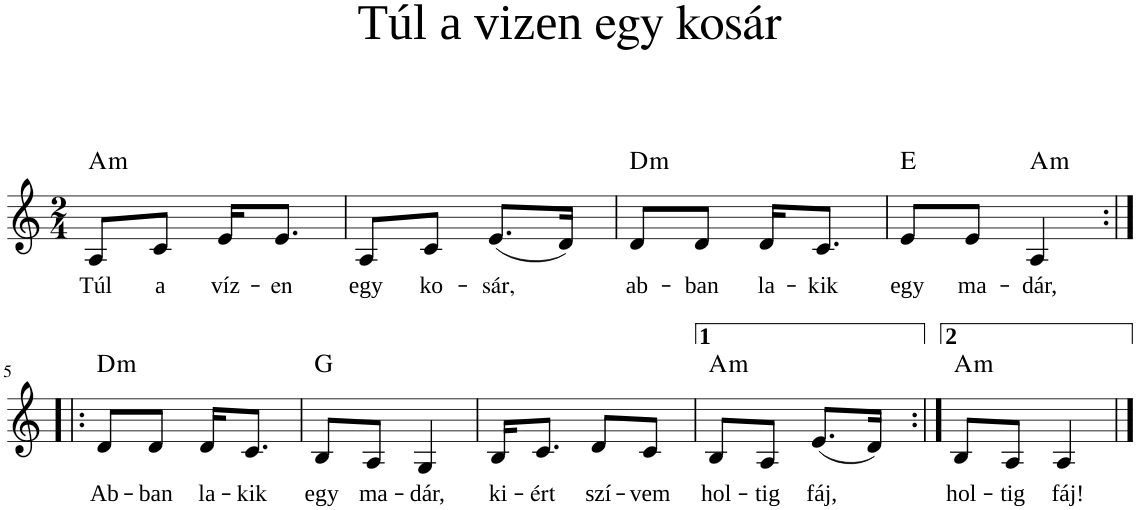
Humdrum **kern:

**kern	**text	**harte
*part1	*part1	*part1
*staff1	*staff1	*
*I"Piano	*	*
*I'Pno	*	*
*clefG2	*	*
*k[]	*	*
*M2/4	*	*
=1	=1	=1
!	!LO:LY:b	!LO:H:kt=m
8A/L	Túl	A:min
!	!LO:LY:b	!
8c/J	a	.
!	!LO:LY:b	!
16e/KL	víz-	.
!	!LO:LY:b	!
8.e/J	-en	.
=2	=2	=2
!	!LO:LY:b	!
8A/L	egy	.
!	!LO:LY:b	!
8c/J	ko-	.
!	!LO:LY:b	!
(8.e/L	-sár,	.
16d/Jk)	.	.
=3	=3	=3
!	!LO:LY:b	!LO:H:kt=m
8d/L	ab-	D:min
!	!LO:LY:b	!
8d/J	-ban	.
!	!LO:LY:b	!
16d/KL	la-	.
!	!LO:LY:b	!
8.c/J	-kik	.
=4	=4	=4
!	!LO:LY:b	!
8e/L	egy	E:maj
!	!LO:LY:b	!
8e/J	ma-	.
!	!LO:LY:b	!LO:H:kt=m
4A/	-dár,	A:min
!!LO:LB:g=z
=5:|!|:	=5:|!|:	=5:|!|:
!	!LO:LY:b	!LO:H:kt=m
8d/L	Ab-	D:min
!	!LO:LY:b	!
8d/J	-ban	.
!	!LO:LY:b	!
16d/KL	la-	.
!	!LO:LY:b	!
8.c/J	-kik	.
=6	=6	=6
!	!LO:LY:b	!
8B/L	egy	G:maj
!	!LO:LY:b	!
8A/J	ma-	.
!	!LO:LY:b	!
4G/	-dár,	.
=7	=7	=7
!	!LO:LY:b	!
16B/KL	ki-	.
!	!LO:LY:b	!
8.c/J	-ért	.
!	!LO:LY:b	!
8d/L	szí-	.
!	!LO:LY:b	!
8c/J	-vem	.
=8	=8	=8
!	!LO:LY:b	!LO:H:kt=m
8B/L	hol-	A:min
!	!LO:LY:b	!
8A/J	-tig	.
!	!LO:LY:b	!
(8.e/L	fáj,	.
16d/Jk)	.	.
=9:|!	=9:|!	=9:|!
!	!LO:LY:b	!LO:H:kt=m
8B/L	hol-	A:min
!	!LO:LY:b	!
8A/J	-tig	.
!	!LO:LY:b	!
4A/	fáj!	.
==	==	==
*-	*-	*-
